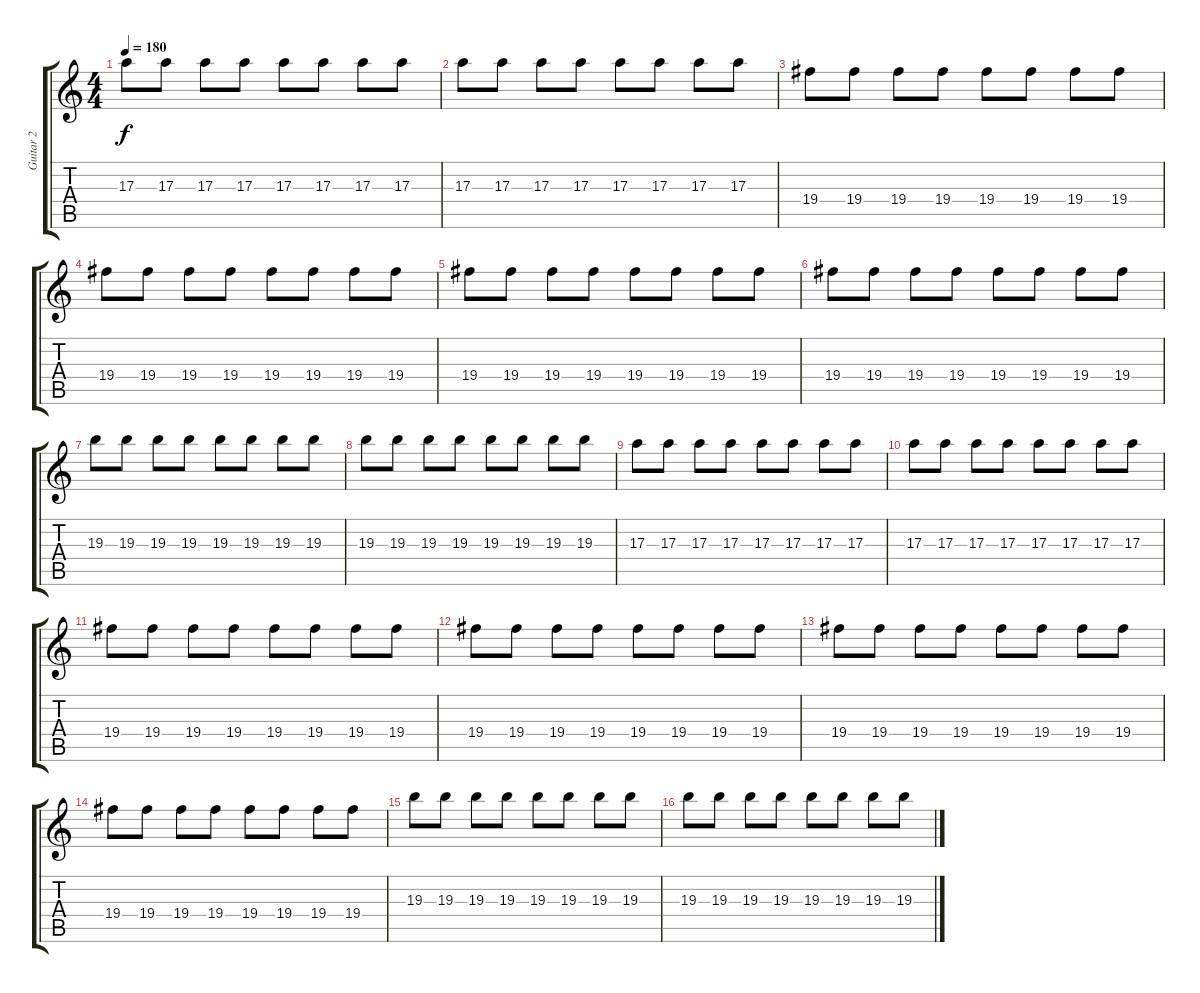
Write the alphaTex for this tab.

\track ("Guitar 2" "Guitar 2") {instrument overdrivenguitar}
\staff {score tabs}
\tuning (Db4 Ab3 E3 B2 Gb2 B1) {hide}
\ts (4 4)
\tempo 180
\clef g2
\ks c
17.3.8{dy f} 17.3.8 17.3.8 17.3.8 17.3.8 17.3.8 17.3.8 17.3.8 |
17.3.8 17.3.8 17.3.8 17.3.8 17.3.8 17.3.8 17.3.8 17.3.8 |
19.4.8 19.4.8 19.4.8 19.4.8 19.4.8 19.4.8 19.4.8 19.4.8 |
19.4.8 19.4.8 19.4.8 19.4.8 19.4.8 19.4.8 19.4.8 19.4.8 |
19.4.8 19.4.8 19.4.8 19.4.8 19.4.8 19.4.8 19.4.8 19.4.8 |
19.4.8 19.4.8 19.4.8 19.4.8 19.4.8 19.4.8 19.4.8 19.4.8 |
19.3.8{instrument electricguitarclean} 19.3.8 19.3.8 19.3.8 19.3.8 19.3.8 19.3.8 19.3.8 |
19.3.8 19.3.8 19.3.8 19.3.8 19.3.8 19.3.8 19.3.8 19.3.8 |
17.3.8 17.3.8 17.3.8 17.3.8 17.3.8 17.3.8 17.3.8 17.3.8 |
17.3.8 17.3.8 17.3.8 17.3.8 17.3.8 17.3.8 17.3.8 17.3.8 |
19.4.8 19.4.8 19.4.8 19.4.8 19.4.8 19.4.8 19.4.8 19.4.8 |
19.4.8 19.4.8 19.4.8 19.4.8 19.4.8 19.4.8 19.4.8 19.4.8 |
19.4.8 19.4.8 19.4.8 19.4.8 19.4.8 19.4.8 19.4.8 19.4.8 |
19.4.8 19.4.8 19.4.8 19.4.8 19.4.8 19.4.8 19.4.8 19.4.8 |
19.3.8{instrument electricguitarclean} 19.3.8 19.3.8 19.3.8 19.3.8 19.3.8 19.3.8 19.3.8 |
19.3.8 19.3.8 19.3.8 19.3.8 19.3.8 19.3.8 19.3.8 19.3.8
